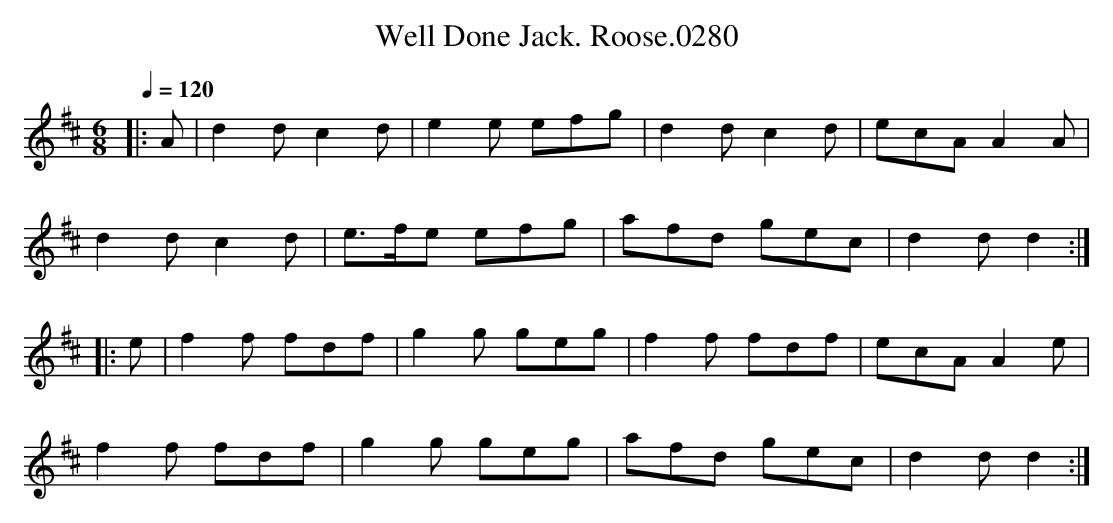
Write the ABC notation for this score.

X:1
T:Well Done Jack. Roose.0280
M:6/8
L:1/8
Q:1/4=120
K:D clef=treble
|:A|d2d c2d|e2e efg|d2d c2d|ecA A2A|
d2d c2d|e>fe efg|afd gec|d2d d2:|
|:e|f2f fdf|g2g geg|f2f fdf|ecA A2e|
f2f fdf|g2g geg|afd gec|d2d d2:|
